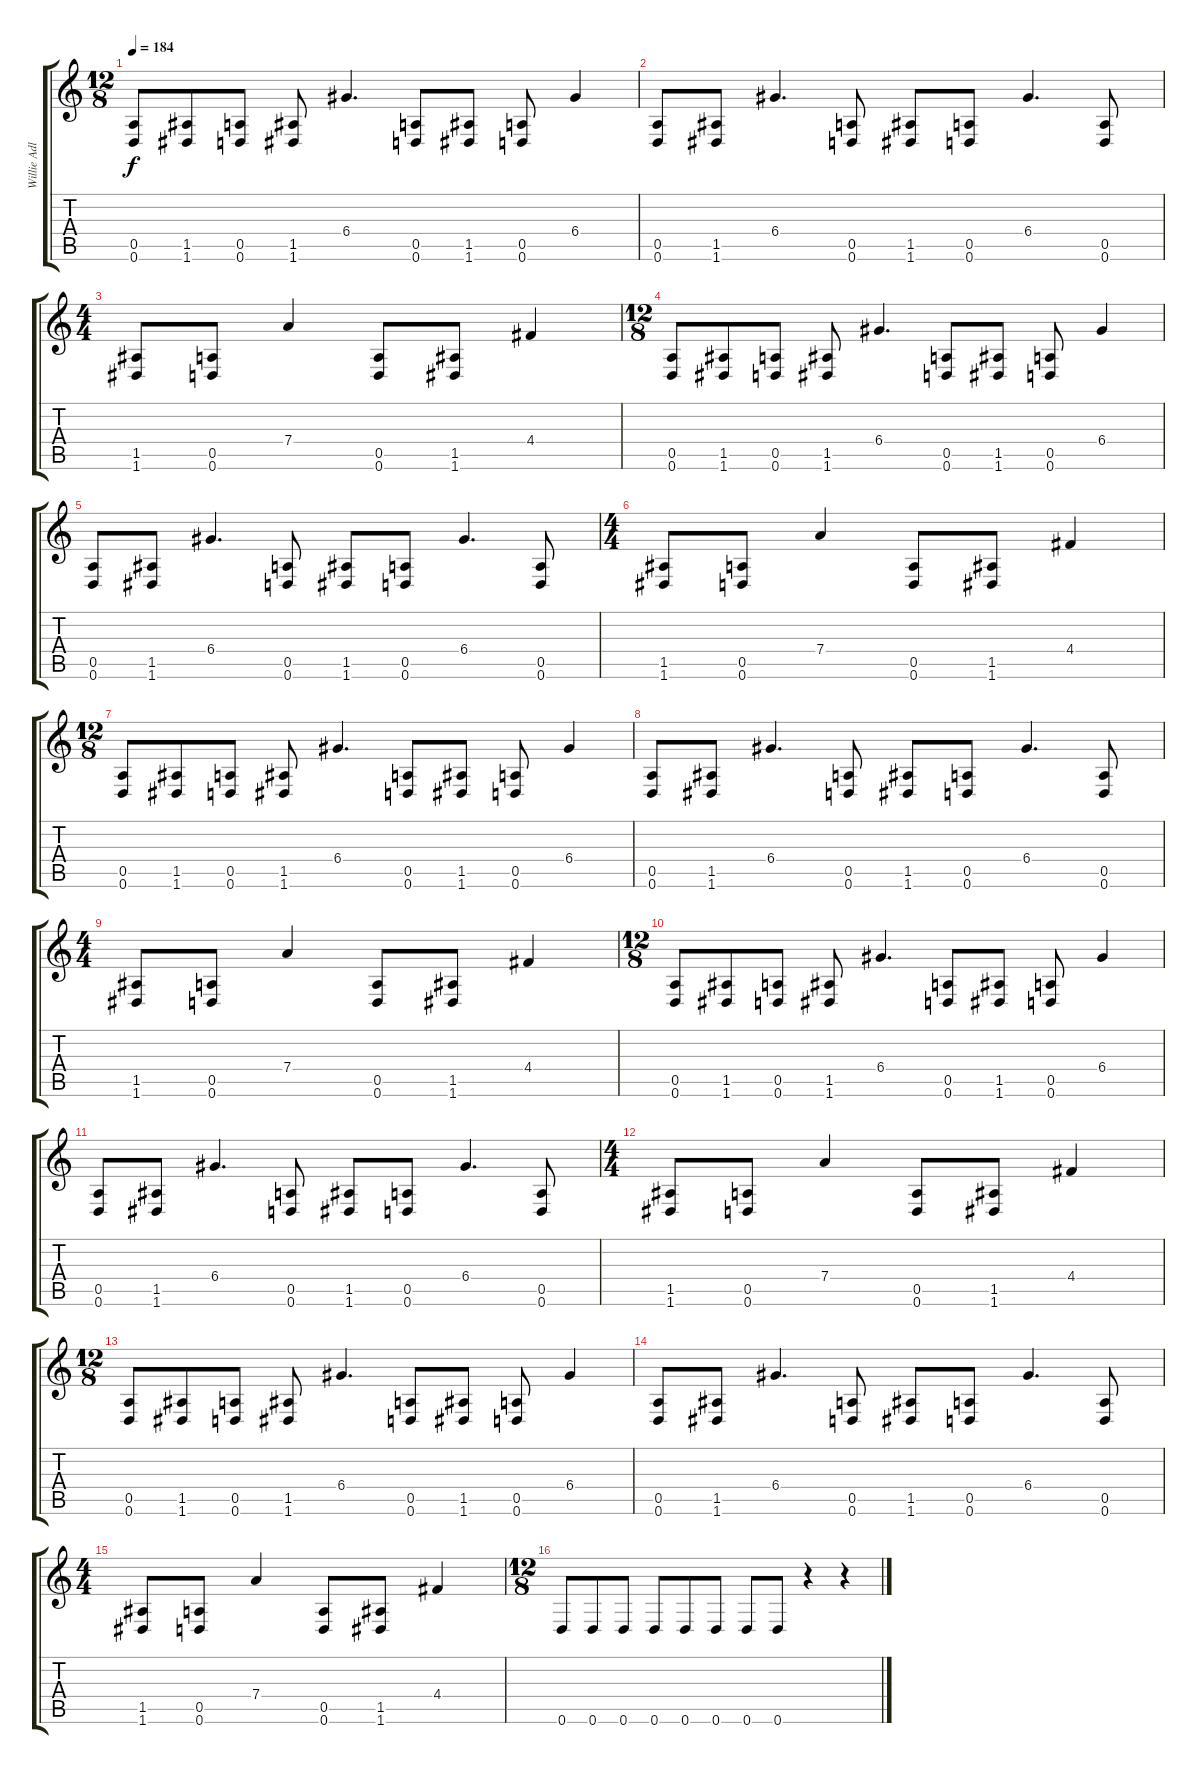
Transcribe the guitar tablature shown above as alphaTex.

\track ("Willie Adler" "Willie Adl") {instrument distortionguitar}
\staff {score tabs}
\tuning (E4 B3 G3 D3 A2 D2) {hide}
\ts (12 8)
\tempo 184
\clef g2
\ks c
(0.5 0.6).8{dy f} (1.5 1.6).8 (0.5 0.6).8 (1.5 1.6).8 6.4.4{d} (0.5 0.6).8 (1.5 1.6).8 (0.5 0.6).8 6.4.4 |
(0.5 0.6).8 (1.5 1.6).8 6.4.4{d} (0.5 0.6).8 (1.5 1.6).8 (0.5 0.6).8 6.4.4{d} (0.5 0.6).8 |
\ts (4 4)
(1.5 1.6).8 (0.5 0.6).8 7.4.4 (0.5 0.6).8 (1.5 1.6).8 4.4.4 |
\ts (12 8)
(0.5 0.6).8 (1.5 1.6).8 (0.5 0.6).8 (1.5 1.6).8 6.4.4{d} (0.5 0.6).8 (1.5 1.6).8 (0.5 0.6).8 6.4.4 |
(0.5 0.6).8 (1.5 1.6).8 6.4.4{d} (0.5 0.6).8 (1.5 1.6).8 (0.5 0.6).8 6.4.4{d} (0.5 0.6).8 |
\ts (4 4)
(1.5 1.6).8 (0.5 0.6).8 7.4.4 (0.5 0.6).8 (1.5 1.6).8 4.4.4 |
\ts (12 8)
(0.5 0.6).8 (1.5 1.6).8 (0.5 0.6).8 (1.5 1.6).8 6.4.4{d} (0.5 0.6).8 (1.5 1.6).8 (0.5 0.6).8 6.4.4 |
(0.5 0.6).8 (1.5 1.6).8 6.4.4{d} (0.5 0.6).8 (1.5 1.6).8 (0.5 0.6).8 6.4.4{d} (0.5 0.6).8 |
\ts (4 4)
(1.5 1.6).8 (0.5 0.6).8 7.4.4 (0.5 0.6).8 (1.5 1.6).8 4.4.4 |
\ts (12 8)
(0.5 0.6).8 (1.5 1.6).8 (0.5 0.6).8 (1.5 1.6).8 6.4.4{d} (0.5 0.6).8 (1.5 1.6).8 (0.5 0.6).8 6.4.4 |
(0.5 0.6).8 (1.5 1.6).8 6.4.4{d} (0.5 0.6).8 (1.5 1.6).8 (0.5 0.6).8 6.4.4{d} (0.5 0.6).8 |
\ts (4 4)
(1.5 1.6).8 (0.5 0.6).8 7.4.4 (0.5 0.6).8 (1.5 1.6).8 4.4.4 |
\ts (12 8)
(0.5 0.6).8 (1.5 1.6).8 (0.5 0.6).8 (1.5 1.6).8 6.4.4{d} (0.5 0.6).8 (1.5 1.6).8 (0.5 0.6).8 6.4.4 |
(0.5 0.6).8 (1.5 1.6).8 6.4.4{d} (0.5 0.6).8 (1.5 1.6).8 (0.5 0.6).8 6.4.4{d} (0.5 0.6).8 |
\ts (4 4)
(1.5 1.6).8 (0.5 0.6).8 7.4.4 (0.5 0.6).8 (1.5 1.6).8 4.4.4 |
\ts (12 8)
0.6.8 0.6.8 0.6.8 0.6.8 0.6.8 0.6.8 0.6.8 0.6.8 r.4 r.4
